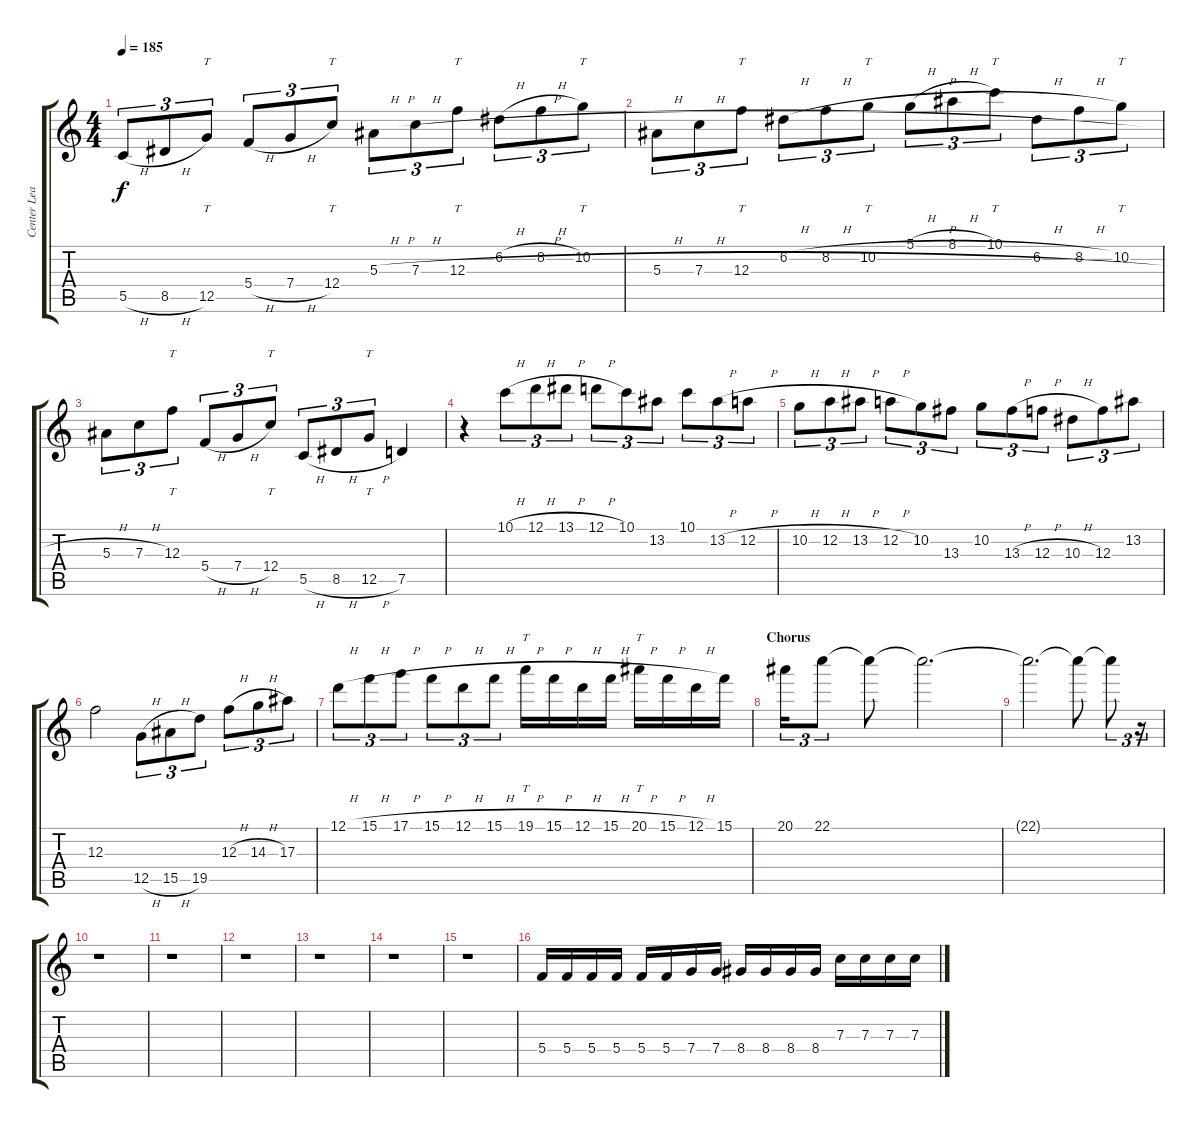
\track ("Center Lead" "Center Lea") {instrument overdrivenguitar}
\staff {score tabs}
\tuning (D4 A3 F3 C3 G2 C2) {hide}
\ts (4 4)
\tempo 185
\clef g2
\ks aminor
5.5{h}.8{tu (3 2) dy f} 8.5{h}.8{tu (3 2)} 12.5.8{tt tu (3 2)} 5.4{h}.8{tu (3 2)} 7.4{h}.8{tu (3 2)} 12.4.8{tt tu (3 2)} 5.3{h}.8{tu (3 2)} 7.3{h}.8{tu (3 2)} 12.3{h}.8{tt tu (3 2)} 6.2{h}.8{tu (3 2)} 8.2{h}.8{tu (3 2)} 10.2.8{tt tu (3 2)} |
5.3{h}.8{tu (3 2)} 7.3{h}.8{tu (3 2)} 12.3{h}.8{tt tu (3 2)} 6.2{h}.8{tu (3 2)} 8.2{h}.8{tu (3 2)} 10.2{h}.8{tt tu (3 2)} 5.1{h}.8{tu (3 2)} 8.1{h}.8{tu (3 2)} 10.1.8{tt tu (3 2)} 6.2{h}.8{tu (3 2)} 8.2{h}.8{tu (3 2)} 10.2.8{tt tu (3 2)} |
5.3{h}.8{tu (3 2)} 7.3{h}.8{tu (3 2)} 12.3.8{tt tu (3 2)} 5.4{h}.8{tu (3 2)} 7.4{h}.8{tu (3 2)} 12.4.8{tt tu (3 2)} 5.5{h}.8{tu (3 2)} 8.5{h}.8{tu (3 2)} 12.5{h}.8{tt tu (3 2)} 7.5.4 |
r.4 10.1{h}.8{tu (3 2)} 12.1{h}.8{tu (3 2)} 13.1{h}.8{tu (3 2)} 12.1{h}.8{tu (3 2)} 10.1.8{tu (3 2)} 13.2.8{tu (3 2)} 10.1.8{tu (3 2)} 13.2{h}.8{tu (3 2)} 12.2{h}.8{tu (3 2)} |
10.2{h}.8{tu (3 2)} 12.2{h}.8{tu (3 2)} 13.2{h}.8{tu (3 2)} 12.2{h}.8{tu (3 2)} 10.2.8{tu (3 2)} 13.3.8{tu (3 2)} 10.2.8{tu (3 2)} 13.3{h}.8{tu (3 2)} 12.3{h}.8{tu (3 2)} 10.3{h}.8{tu (3 2)} 12.3.8{tu (3 2)} 13.2.8{tu (3 2)} |
12.3.2 12.5{h}.8{tu (3 2)} 15.5{h}.8{tu (3 2)} 19.5.8{tu (3 2)} 12.3{h}.8{tu (3 2)} 14.3{h}.8{tu (3 2)} 17.3.8{tu (3 2)} |
12.1{h}.8{tu (3 2)} 15.1{h}.8{tu (3 2)} 17.1{h}.8{tu (3 2)} 15.1{h}.8{tu (3 2)} 12.1{h}.8{tu (3 2)} 15.1{h}.8{tu (3 2)} 19.1{h}.16{tt} 15.1{h}.16 12.1{h}.16 15.1{h}.16 20.1{h}.16{tt} 15.1{h}.16 12.1{h}.16 15.1.16 |
\section ("" "Chorus")
20.1.16{tu (3 2)} 22.1.8{tu (3 2)} 22.1{t}.8 22.1{t}.2{d} |
22.1{t}.2{d} 22.1{t}.8 22.1{t}.8{tu (3 2)} r.16{tu (3 2)} |
r.1 |
r.1 |
r.1 |
r.1 |
r.1 |
r.1 |
5.4.16 5.4.16 5.4.16 5.4.16 5.4.16 5.4.16 7.4.16 7.4.16 8.4.16 8.4.16 8.4.16 8.4.16 7.3.16 7.3.16 7.3.16 7.3.16
